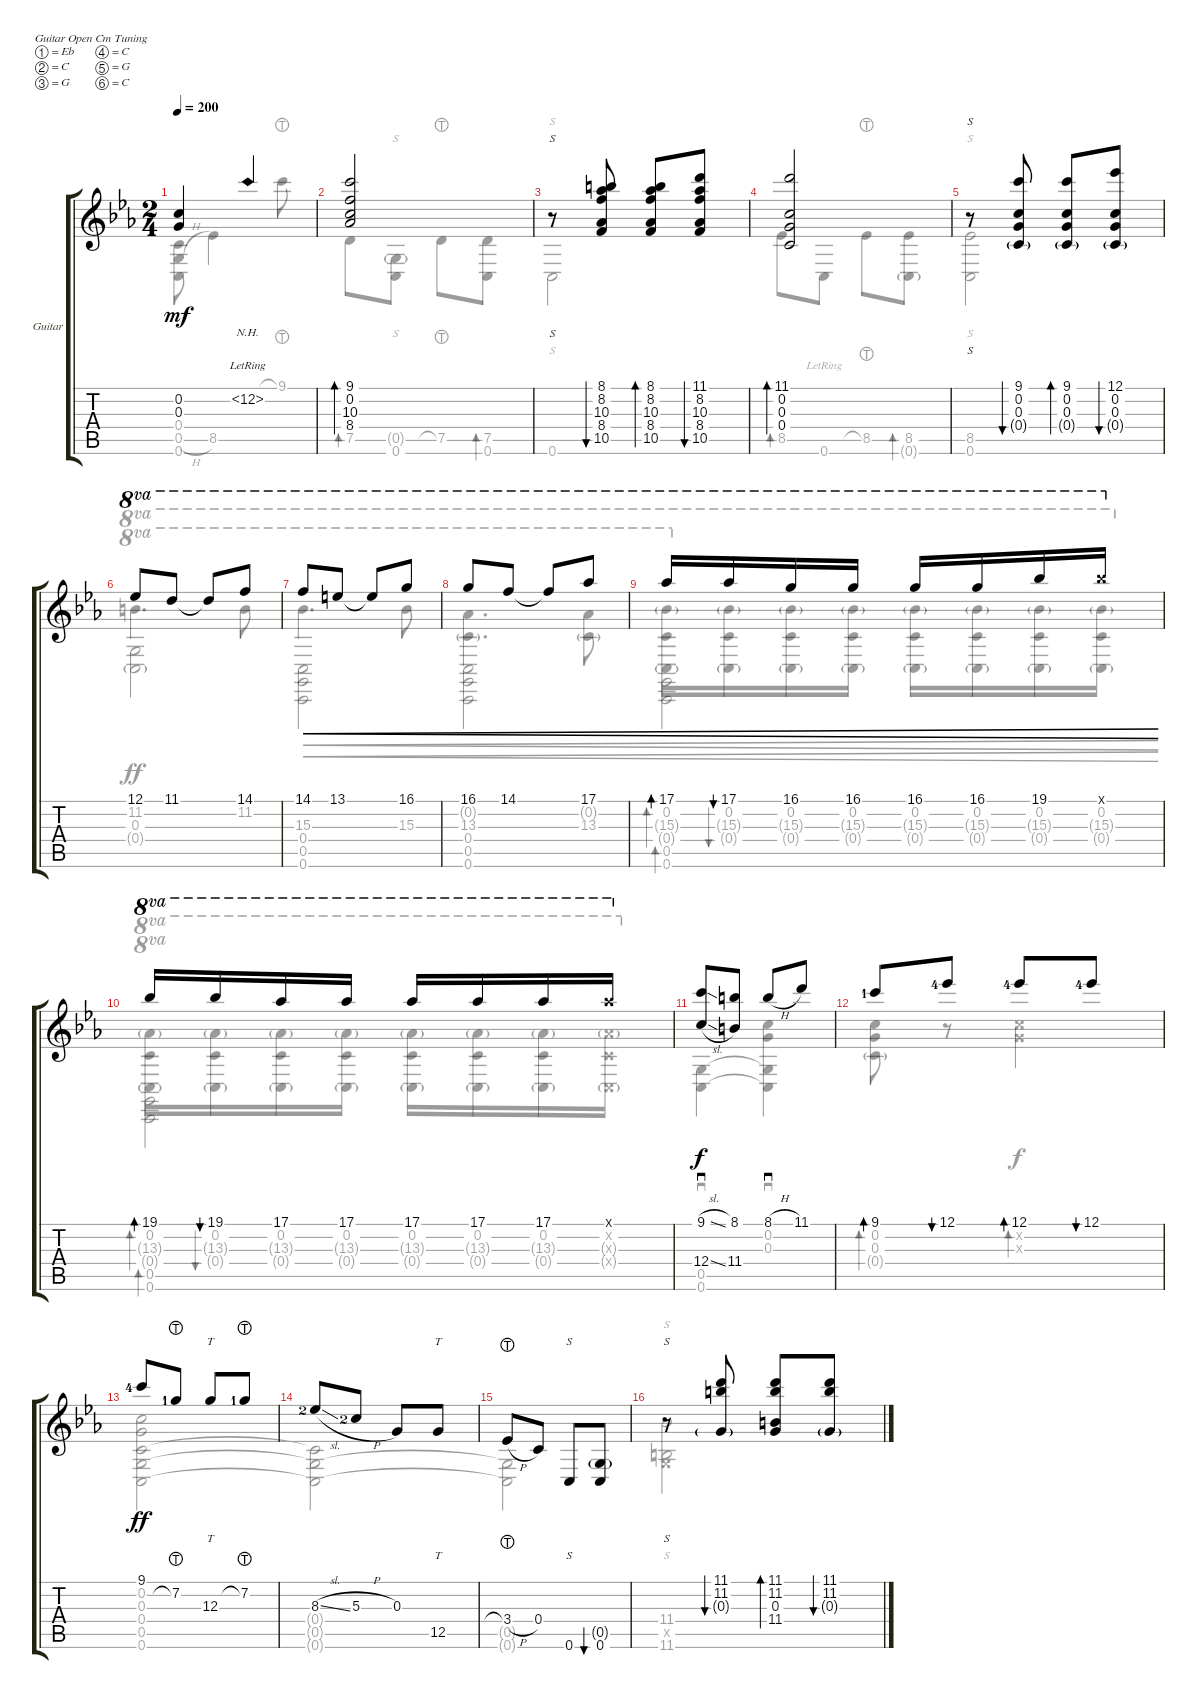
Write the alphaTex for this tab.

\defaultSystemsLayout 4
\bracketExtendMode groupsimilarinstruments
\firstSystemTrackNameOrientation horizontal
\otherSystemsTrackNameOrientation horizontal
\track ("Acoustic Guitar" "Guitar") {instrument acousticguitarsteel}
\staff {score tabs}
\tuning (Eb4 C4 G3 C3 G2 C2)
\voice
\ts (2 4)
\tempo 200
\clef g2
\ks cminor
(0.3 0.2).4{dy mf} 12.2{nh lr}.4 |
(9.1 0.2 10.3 8.4).2{bd 30} |
r.8{s} (10.5 8.4 10.3 8.2 8.1).8{bu 30} (10.5 8.4 10.3 8.2 8.1).8{bd 30} (10.5 8.4 10.3 8.2 11.1).8{bu 30} |
(11.1 0.2 0.3 0.4).2{bd 0} |
r.8{s} (0.4{g} 0.3 0.2 9.1).8{bu 30} (0.4{g} 0.3 0.2 9.1).8{bd 30} (0.4{g} 0.3 0.2 12.1).8{bu 30} |
12.1.8{ot 8va} 11.1.8{ot 8va} 11.1{t}.8{ot 8va} 14.1.8{ot 8va} |
14.1.8{ot 8va cre} 13.1.8{ot 8va cre} 13.1{t}.8{ot 8va cre} 16.1.8{ot 8va cre} |
16.1.8{ot 8va cre} 14.1.8{ot 8va cre} 14.1{t}.8{ot 8va cre} 17.1.8{ot 8va cre} |
17.1.16{bd 30 ot 8va cre} 17.1.16{bu 0 ot 8va cre} 16.1.16{ot 8va cre} 16.1.16{ot 8va cre} 16.1.16{ot 8va cre} 16.1.16{ot 8va cre} 19.1.16{ot 8va cre} 19.1{x}.16{ot 8va cre} |
19.1.16{bd 30 ot 8va} 19.1.16{bu 0 ot 8va} 17.1.16{ot 8va} 17.1.16{ot 8va} 17.1.16{ot 8va} 17.1.16{ot 8va} 17.1.16{ot 8va} 17.1{x}.16{ot 8va} |
(9.1{sl} 12.4{sl}).8{sd dy f} (8.1 11.4).8 8.1{h}.8{sd} 11.1.8 |
9.1{lf 2}.8{bd 0} 12.1{lf 5}.8{bu 30} 12.1{lf 5}.8{bd 30} 12.1{lf 5}.8{bu 30} |
9.1{lf 5}.8{dy ff} 7.2{lht lf 2}.8 12.3.8{tt} 7.2{lht lf 2}.8 |
8.3{sl lf 3}.8 5.3{h lf 3}.8 0.3.8 12.5.8{tt} |
3.4{h lht}.8 0.4.8 0.6.8{s} (0.6 0.5{g}).8{bu 30} |
r.8{s} (11.1 11.2 0.3{g}).8{bu 30} (0.3 11.1 11.2 11.4).8{bd 30} (0.3{g} 11.1 11.2).8{bu 30}
\voice
\clef g2
\ottava regular
\simile none
\ks cminor
(0.6 0.5{h} 0.4).8{dy mf} 8.5.4 9.1{lht}.8 |
7.5.8{bd 0} (0.6 0.5{g}).8{s} 7.5{lht}.8 (0.6 7.5).8{bd 30} |
0.6.2{s} |
8.5.8{bd 30} 0.6{lr}.8 8.5{lht}.8 (8.5 0.6{g}).8{bd 30} |
(0.6 8.5).2{s} |
11.2.4{d ot 8va} 11.2.8{ot 8va} |
15.3.4{d ot 8va cre} 15.3.8{ot 8va cre} |
(13.3 0.2{g}).4{d ot 8va cre} (13.3 0.2{g}).8{ot 8va cre} |
(15.3{g} 0.2 0.4{g}).16{bd 30 ot 8va cre} (15.3{g} 0.4{g} 0.2).16{bu 30 ot 8va cre} (15.3{g} 0.2 0.4{g}).16{ot 8va cre} (15.3{g} 0.4{g} 0.2).16{ot 8va cre} (15.3{g} 0.2 0.4{g}).16{ot 8va cre} (15.3{g} 0.4{g} 0.2).16{ot 8va cre} (15.3{g} 0.2 0.4{g}).16{ot 8va cre} (15.3{g} 0.4{g} 0.2).16{ot 8va cre} |
(13.3{g} 0.2 0.4{g}).16{bd 30 ot 8va} (13.3{g} 0.4{g} 0.2).16{bu 30 ot 8va} (13.3{g} 0.2 0.4{g}).16{ot 8va} (13.3{g} 0.4{g} 0.2).16{ot 8va} (13.3{g} 0.2 0.4{g}).16{ot 8va} (13.3{g} 0.4{g} 0.2).16{ot 8va} (13.3{g} 0.2 0.4{g}).16{ot 8va} (13.3{g x} 0.4{g x} 0.2{x}).16{ot 8va} |
(0.6 0.5).4{sd} (0.2 0.3 0.5{t} 0.6{t}).4{sd} |
(0.3 0.2 0.4{g}).8{bd 30} r.8{bu 0} (0.3{x} 0.2{x}).4{bd 30 dy f} |
(0.6 0.5 0.4 0.3 0.2).2{dy ff} |
(0.6{t} 0.5{t} 0.4{t}).2 |
(0.6{t} 0.5{t}).2 |
(11.6 0.5{x} 11.4).2{s}
\voice
\clef g2
\ottava regular
\simile none
\ks cminor
|
|
|
|
|
(0.3 0.4{g}).2{ot 8va} |
(0.6 0.5 0.4).2{ot 8va cre} |
(0.6 0.5 0.4).2{ot 8va cre} |
(0.6 0.5).2{bd 0 ot 8va cre} |
(0.6 0.5).2{bd 0 ot 8va} |
|
|
|
|
|
